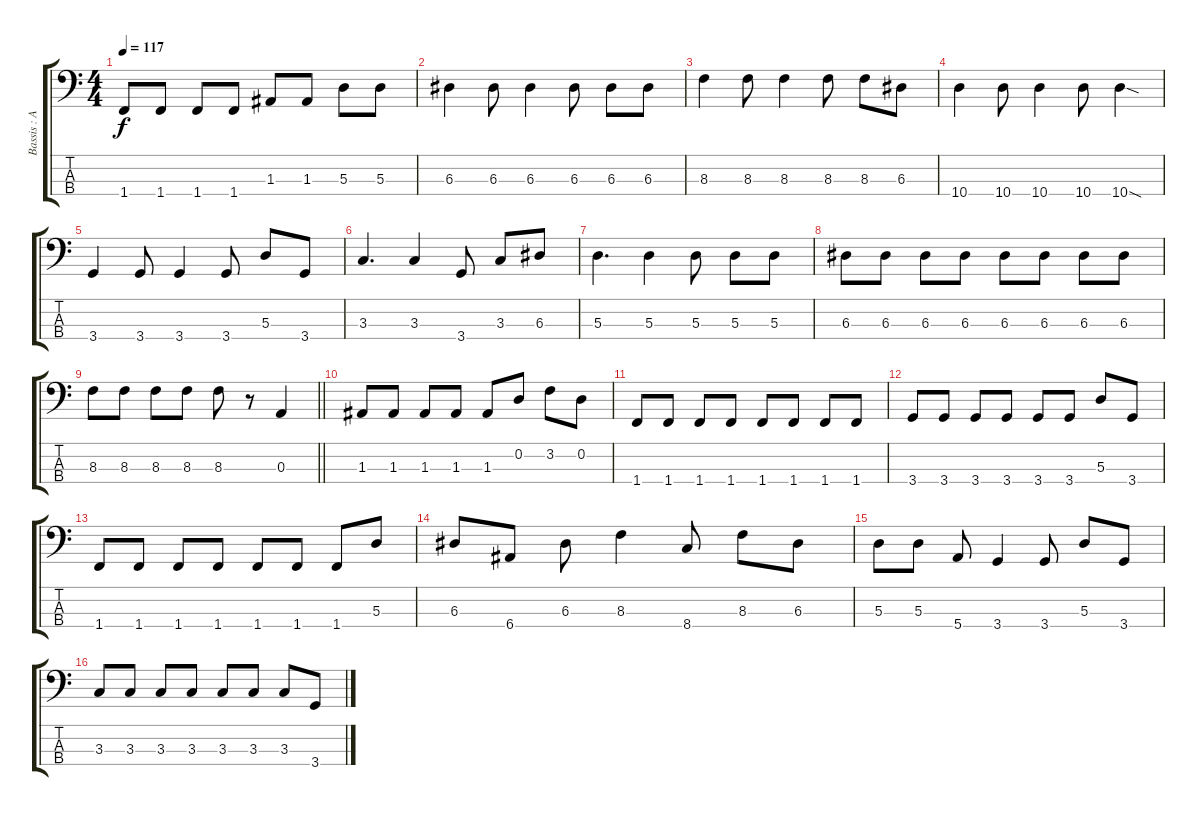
\track ("Bassis : Akiyama Mio - San" "Bassis : A") {instrument electricbasspick}
\staff {score tabs}
\tuning (G2 D2 A1 E1) {hide}
\ts (4 4)
\tempo 117
\clef f4
\ks c
1.4.8{dy f} 1.4.8 1.4.8 1.4.8 1.3.8 1.3.8 5.3.8 5.3.8 |
6.3.4 6.3.8 6.3.4 6.3.8 6.3.8 6.3.8 |
8.3.4 8.3.8 8.3.4 8.3.8 8.3.8 6.3.8 |
10.4.4 10.4.8 10.4.4 10.4.8 10.4{sod}.4 |
3.4.4 3.4.8 3.4.4 3.4.8 5.3.8 3.4.8 |
3.3.4{d} 3.3.4 3.4.8 3.3.8 6.3.8 |
5.3.4{d} 5.3.4 5.3.8 5.3.8 5.3.8 |
6.3.8 6.3.8 6.3.8 6.3.8 6.3.8 6.3.8 6.3.8 6.3.8 |
\barLineRight lightlight
8.3.8 8.3.8 8.3.8 8.3.8 8.3.8 r.8 0.3.4 |
1.3.8 1.3.8 1.3.8 1.3.8 1.3.8 0.2.8 3.2.8 0.2.8 |
1.4.8 1.4.8 1.4.8 1.4.8 1.4.8 1.4.8 1.4.8 1.4.8 |
3.4.8 3.4.8 3.4.8 3.4.8 3.4.8 3.4.8 5.3.8 3.4.8 |
1.4.8 1.4.8 1.4.8 1.4.8 1.4.8 1.4.8 1.4.8 5.3.8 |
6.3.8 6.4.8 6.3.8 8.3.4 8.4.8 8.3.8 6.3.8 |
5.3.8 5.3.8 5.4.8 3.4.4 3.4.8 5.3.8 3.4.8 |
3.3.8 3.3.8 3.3.8 3.3.8 3.3.8 3.3.8 3.3.8 3.4.8
